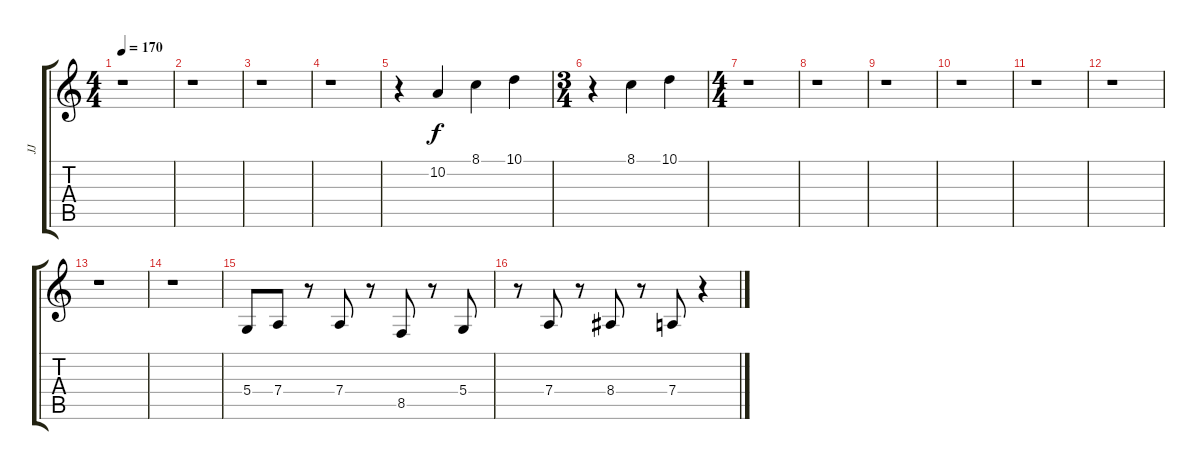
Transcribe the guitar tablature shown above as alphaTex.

\track ("JJ" "JJ") {instrument lead2sawtooth}
\staff {score tabs}
\tuning (E4 B3 G3 D3 A2 E2) {hide}
\ts (4 4)
\tempo 170
\clef g2
\ks c
r.1{dy f} |
r.1 |
r.1 |
r.1 |
r.4 10.2.4 8.1.4 10.1.4 |
\ts (3 4)
r.4 8.1.4 10.1.4 |
\ts (4 4)
r.1 |
r.1 |
r.1 |
r.1 |
r.1 |
r.1 |
r.1 |
r.1 |
5.4.8 7.4.8 r.8 7.4.8 r.8 8.5.8 r.8 5.4.8 |
r.8 7.4.8 r.8 8.4.8 r.8 7.4.8 r.4
